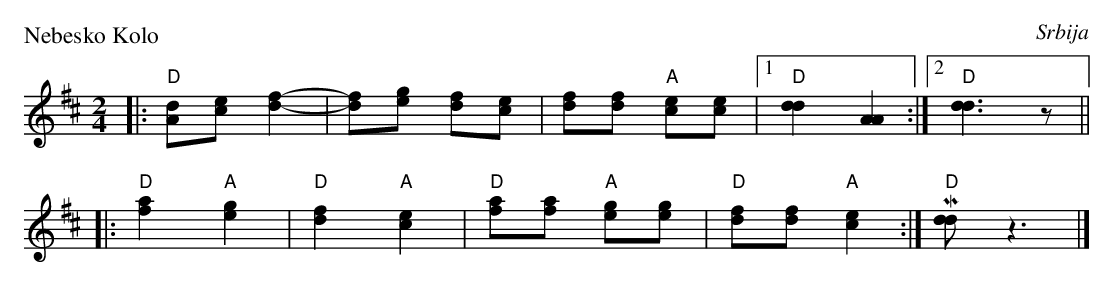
X:1
P: Nebesko Kolo
O: Srbija
M: 2/4
L: 1/8
K: D
|: "D"[dA][ec] [f2d2]- | [fd][ge] [fd][ec] | [fd][fd] "A"[ec][ec] \
|1 "D"[d2d2] [A2A2] :|2 "D"[d3d3] z ||
|: "D"[a2f2] "A"[g2e2] | "D"[f2d2] "A"[e2c2] \
|  "D"[af][af] "A"[ge][ge] | "D"[fd][fd] "A"[e2c2] :| "D"M[dd] z3 |]
